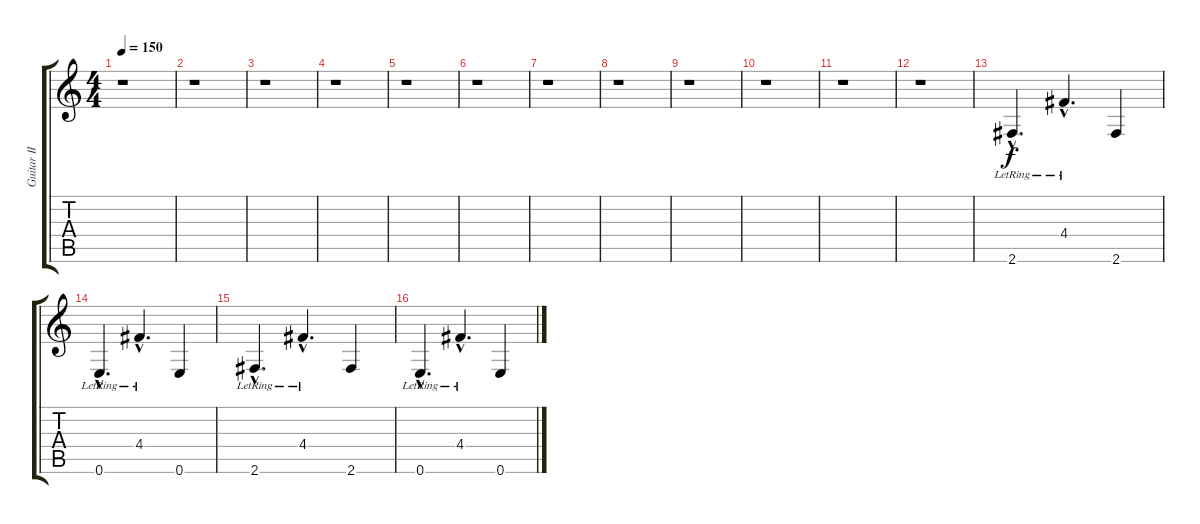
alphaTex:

\track ("Guitar II" "Guitar II") {instrument distortionguitar}
\staff {score tabs}
\tuning (E4 B3 G3 D3 A2 E2) {hide}
\ts (4 4)
\tempo 150
\clef g2
\ks c
r.1{dy f instrument distortionguitar} |
r.1 |
r.1 |
r.1 |
r.1 |
r.1 |
r.1 |
r.1 |
r.1 |
r.1 |
r.1 |
r.1 |
2.6{hac lr}.4{d} 4.4{hac lr}.4{d} 2.6.4 |
0.6{hac lr}.4{d} 4.4{hac lr}.4{d} 0.6.4 |
2.6{hac lr}.4{d} 4.4{hac lr}.4{d} 2.6.4 |
0.6{hac lr}.4{d} 4.4{hac lr}.4{d} 0.6.4
